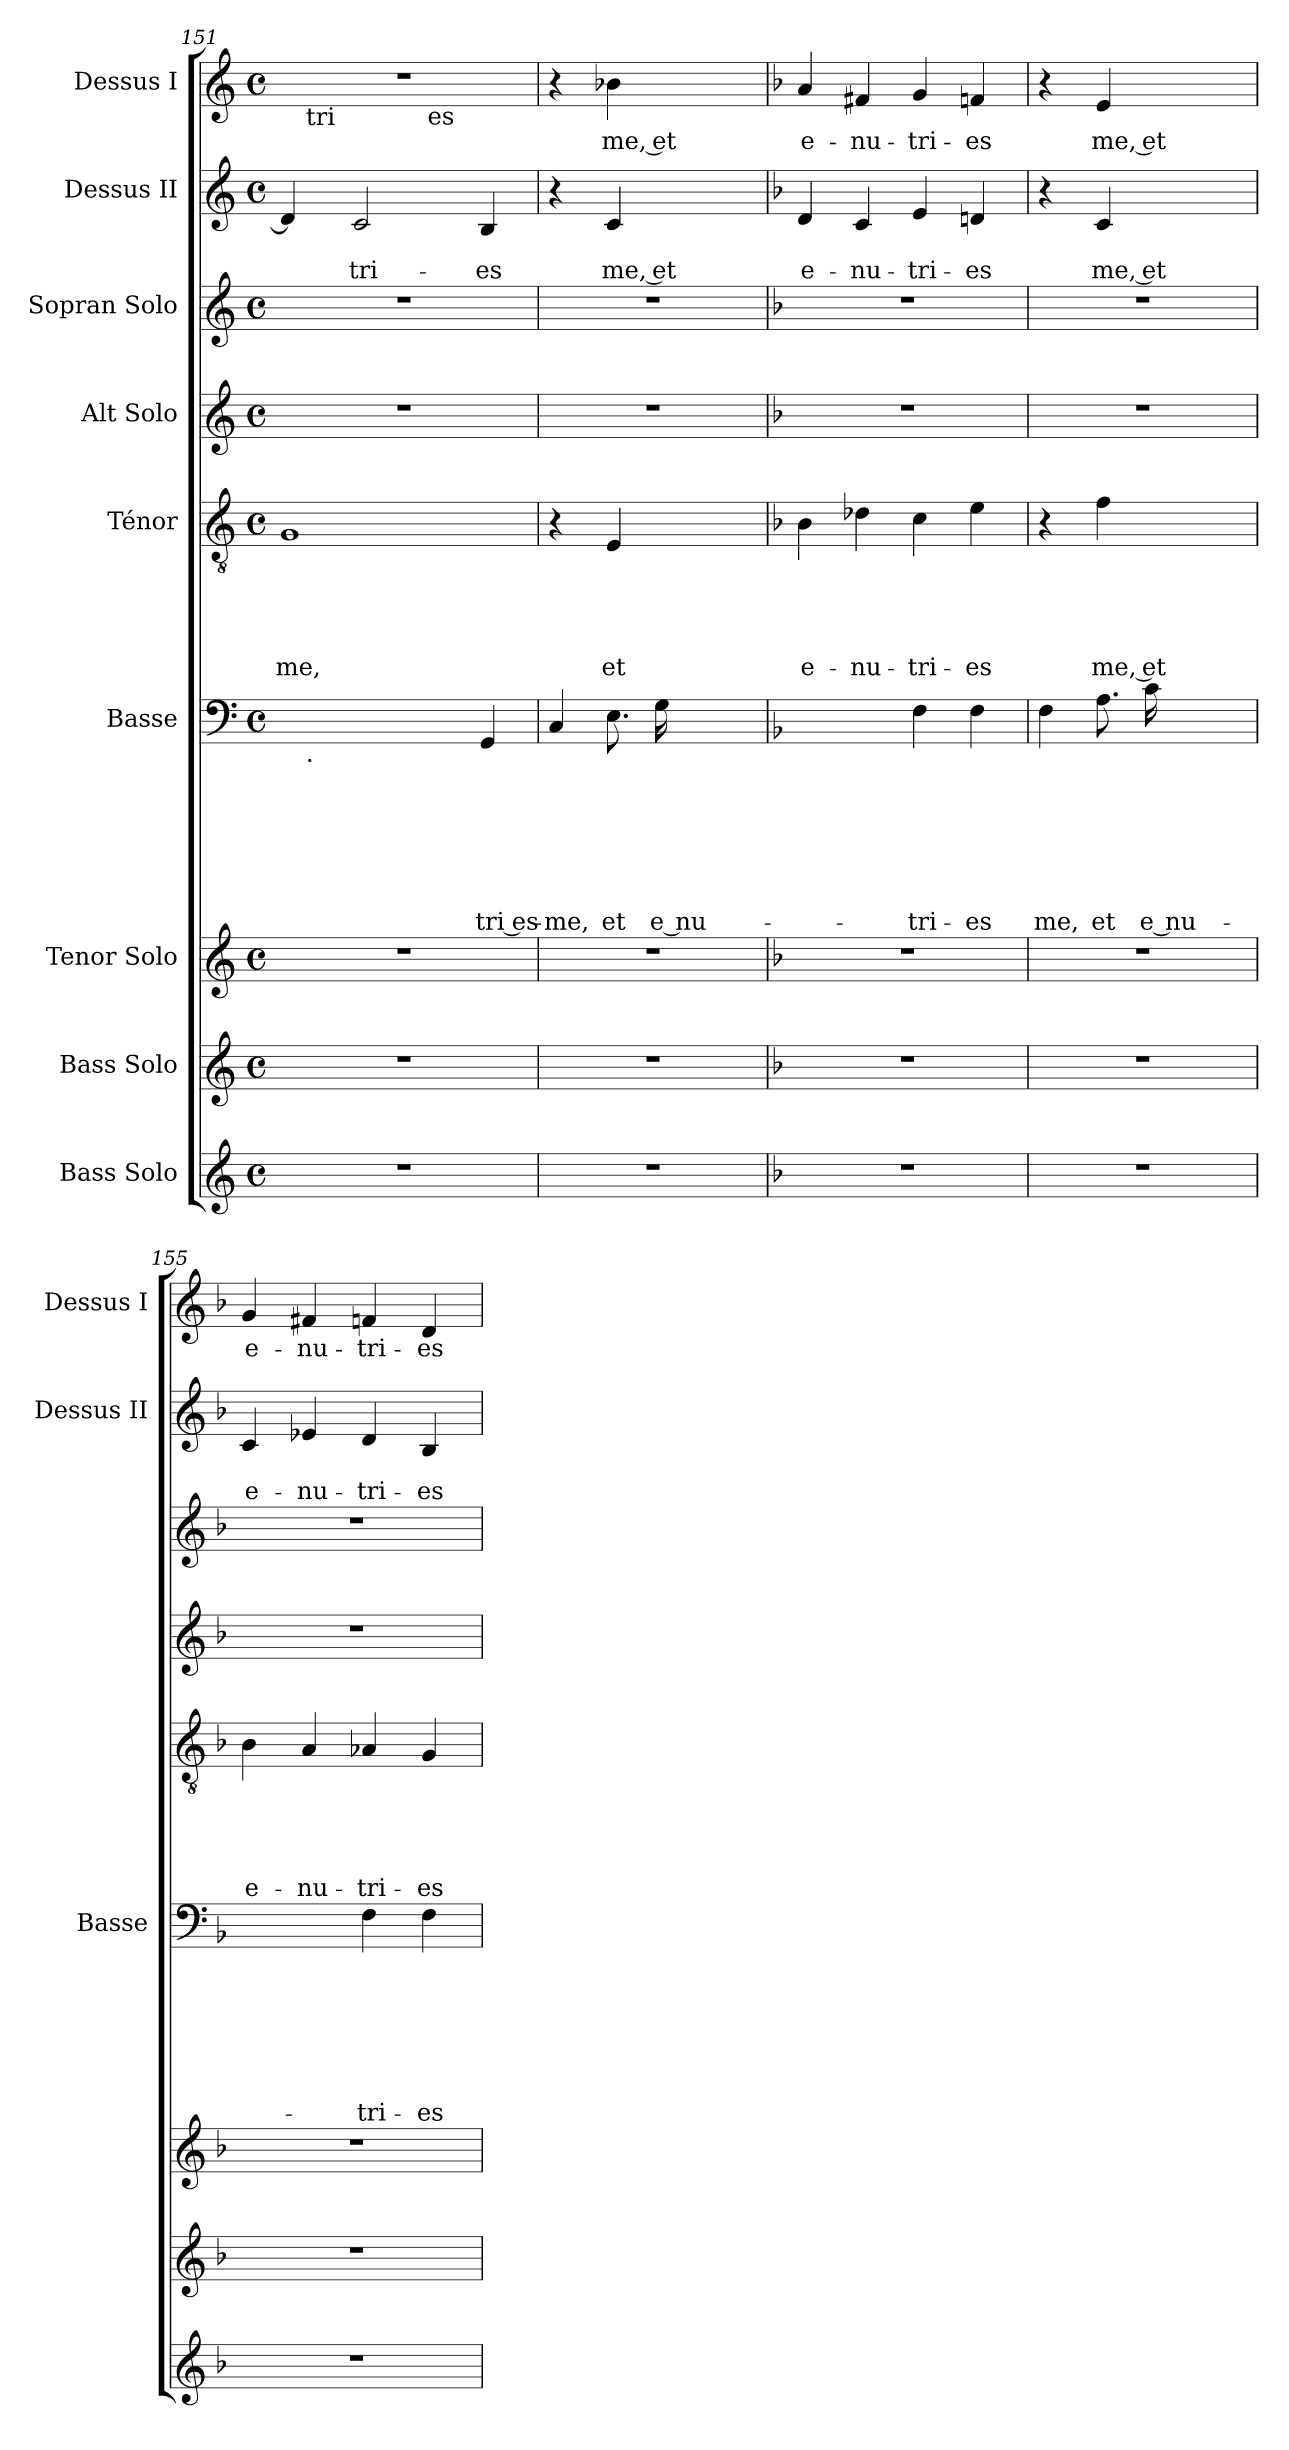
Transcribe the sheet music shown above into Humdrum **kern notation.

**kern	**kern	**kern	**kern	**text	**text	**text	**text	**text	**text	**text	**kern	**text	**text	**text	**text	**text	**kern	**kern	**kern	**text	**text	**kern	**text
*part9	*part8	*part7	*part6	*part6	*part6	*part6	*part6	*part6	*part6	*part6	*part5	*part5	*part5	*part5	*part5	*part5	*part4	*part3	*part2	*part2	*part2	*part1	*part1
*staff9	*staff8	*staff7	*staff6	*staff6	*staff6	*staff6	*staff6	*staff6	*staff6	*staff6	*staff5	*staff5	*staff5	*staff5	*staff5	*staff5	*staff4	*staff3	*staff2	*staff2	*staff2	*staff1	*staff1
*I"Bass Solo	*I"Bass Solo	*I"Tenor Solo	*I"Basse	*	*	*	*	*	*	*	*I"Ténor	*	*	*	*	*	*I"Alt Solo	*I"Sopran Solo	*I"Dessus II	*	*	*I"Dessus I	*
*	*	*	*I'Basse	*	*	*	*	*	*	*	*	*	*	*	*	*	*	*	*I'Dessus II	*	*	*I'Dessus I	*
*clefG2	*clefG2	*clefG2	*clefF4	*	*	*	*	*	*	*	*clefGv2	*	*	*	*	*	*clefG2	*clefG2	*clefG2	*	*	*clefG2	*
*ITrd7c12	*	*	*	*	*	*	*	*	*	*	*	*	*	*	*	*	*	*	*	*	*	*	*
*k[]	*k[]	*k[]	*k[]	*	*	*	*	*	*	*	*k[]	*	*	*	*	*	*k[]	*k[]	*k[]	*	*	*k[]	*
*C:	*C:	*C:	*C:	*	*	*	*	*	*	*	*C:	*	*	*	*	*	*C:	*C:	*C:	*	*	*C:	*
*M4/4	*M4/4	*M4/4	*M4/4	*	*	*	*	*	*	*	*M4/4	*	*	*	*	*	*M4/4	*M4/4	*M4/4	*	*	*M4/4	*
*met(c)	*met(c)	*met(c)	*met(c)	*	*	*	*	*	*	*	*met(c)	*	*	*	*	*	*met(c)	*met(c)	*met(c)	*	*	*met(c)	*
=151	=151	=151	=151	=151	=151	=151	=151	=151	=151	=151	=151	=151	=151	=151	=151	=151	=151	=151	=151	=151	=151	=151	=151
!	!	!	!	!	!	!	!	!	!	!	!	!	!	!	!	!LO:LY:b	!	!	!	!	!	!	!
*	*	*	*^	*	*	*	*	*	*	*	*	*	*	*	*	*	*	*	*	*	*	*^	*
*	*	*	*	*	*	*	*	*	*	*	*	*	*	*	*	*	*	*	*	*	*	*	*	*^	*
1r	1r	1r	2.ryy	16ryy	.	.	.	.	.	.	.	1G	.	.	.	.	me,	1r	1r	4d/]	.	.	1r	16ryy	2ryy	.
!	!	!	!	!	!	!	!	!	!	!	!	!	!	!	!	!	!	!	!	!	!	!	!	!LO:TX:b:t=tri	!	!
!	!	!	!	!LO:TX:b:t=.	!	!	!	!	!	!	!	!	!	!	!	!	!	!	!	!	!	!	!	!	!	!
.	.	.	.	2...ryy	.	.	.	.	.	.	.	.	.	.	.	.	.	.	.	.	.	.	.	2...ryy	.	.
!	!	!	!	!	!	!	!	!	!	!	!	!	!	!	!	!	!	!	!	!	!	!LO:LY:b	!	!	!	!
.	.	.	.	.	.	.	.	.	.	.	.	.	.	.	.	.	.	.	.	2c/	.	-tri-	.	.	.	.
.	.	.	.	.	.	.	.	.	.	.	.	.	.	.	.	.	.	.	.	.	.	.	.	.	32ryy	.
!	!	!	!	!	!	!	!	!	!	!	!	!	!	!	!	!	!	!	!	!	!	!	!	!	!LO:TX:b:t=es	!
.	.	.	.	.	.	.	.	.	.	.	.	.	.	.	.	.	.	.	.	.	.	.	.	.	4...ryy	.
!	!	!	!	!	!	!	!	!	!	!	!LO:LY:b:rj	!	!	!	!	!	!	!	!	!	!	!LO:LY:b	!	!	!	!
.	.	.	4GG/	.	.	.	.	.	.	.	-tri es-	.	.	.	.	.	.	.	.	4B/	.	-es	.	.	.	.
!!LO:LB:g=z
=152	=152	=152	=152	=152	=152	=152	=152	=152	=152	=152	=152	=152	=152	=152	=152	=152	=152	=152	=152	=152	=152	=152	=152	=152	=152	=152
!	!	!	!LO:TX:b:t=.	!	!	!	!	!	!	!	!	!	!	!	!	!	!	!	!	!	!	!	!	!	!	!
!	!	!	!	!	!	!	!	!	!	!	!LO:LY:b	!	!	!	!	!	!	!	!	!	!	!	!	!	!	!
*	*	*	*v	*v	*	*	*	*	*	*	*	*	*	*	*	*	*	*	*	*	*	*	*v	*v	*v	*
1r	1r	1r	4C/	.	.	.	.	.	.	-me,	4r	.	.	.	.	.	1r	1r	4r	.	.	4r	.
!	!	!	!	!	!	!	!	!	!	!LO:LY:b	!	!	!	!	!	!LO:LY:b	!	!	!	!	!LO:LY:b:rj	!	!LO:LY:b:rj
.	.	.	8.E\	.	.	.	.	.	.	et	4E/	.	.	.	.	et	.	.	4c/	.	me, et	4b-X\	-me, et
!	!	!	!	!	!	!	!	!	!	!LO:LY:b	!	!	!	!	!	!	!	!	!	!	!	!	!
.	.	.	16G\	.	.	.	.	.	.	e nu-	.	.	.	.	.	.	.	.	.	.	.	.	.
.	.	.	2ryy	.	.	.	.	.	.	.	2ryy	.	.	.	.	.	.	.	2ryy	.	.	2ryy	.
=153	=153	=153	=153	=153	=153	=153	=153	=153	=153	=153	=153	=153	=153	=153	=153	=153	=153	=153	=153	=153	=153	=153	=153
*k[b-]	*k[b-]	*k[b-]	*k[b-]	*	*	*	*	*	*	*	*k[b-]	*	*	*	*	*	*k[b-]	*k[b-]	*k[b-]	*	*	*k[b-]	*
*F:	*F:	*F:	*F:	*	*	*	*	*	*	*	*F:	*	*	*	*	*	*F:	*F:	*F:	*	*	*F:	*
!	!	!	!	!	!	!	!	!	!	!	!	!	!	!	!	!LO:LY:b	!	!	!	!	!LO:LY:b	!	!LO:LY:b
1r	1r	1r	2ryy	.	.	.	.	.	.	.	4B-\	.	.	.	.	e-	1r	1r	4d/	.	e-	4a/	e-
!	!	!	!	!	!	!	!	!	!	!	!	!	!	!	!	!LO:LY:b	!	!	!	!	!LO:LY:b	!	!LO:LY:b
.	.	.	.	.	.	.	.	.	.	.	4d-X\	.	.	.	.	-nu-	.	.	4c/	.	-nu-	4f#X/	-nu-
!	!	!	!	!	!	!	!	!	!	!LO:LY:b	!	!	!	!	!	!LO:LY:b	!	!	!	!	!LO:LY:b	!	!LO:LY:b
.	.	.	4F\	.	.	.	.	.	.	-tri-	4c\	.	.	.	.	-tri-	.	.	4e/	.	-tri-	4g/	-tri-
!	!	!	!	!	!	!	!	!	!	!LO:LY:b	!	!	!	!	!	!LO:LY:b	!	!	!	!	!LO:LY:b	!	!LO:LY:b
.	.	.	4F\	.	.	.	.	.	.	-es	4e\	.	.	.	.	-es	.	.	4dn/	.	-es	4fn/	-es
=154	=154	=154	=154	=154	=154	=154	=154	=154	=154	=154	=154	=154	=154	=154	=154	=154	=154	=154	=154	=154	=154	=154	=154
!	!	!	!	!	!	!	!	!	!	!LO:LY:b	!	!	!	!	!	!	!	!	!	!	!	!	!
1r	1r	1r	4F\	.	.	.	.	.	.	me,	4r	.	.	.	.	.	1r	1r	4r	.	.	4r	.
!	!	!	!	!	!	!	!	!	!	!LO:LY:b	!	!	!	!	!	!LO:LY:b:rj	!	!	!	!	!LO:LY:b:rj	!	!LO:LY:b:rj
.	.	.	8.A\	.	.	.	.	.	.	et	4f\	.	.	.	.	me, et	.	.	4c/	.	me, et	4e/	me, et
!	!	!	!	!	!	!	!	!	!	!LO:LY:b	!	!	!	!	!	!	!	!	!	!	!	!	!
.	.	.	16c\	.	.	.	.	.	.	e nu-	.	.	.	.	.	.	.	.	.	.	.	.	.
.	.	.	2ryy	.	.	.	.	.	.	.	2ryy	.	.	.	.	.	.	.	2ryy	.	.	2ryy	.
=155	=155	=155	=155	=155	=155	=155	=155	=155	=155	=155	=155	=155	=155	=155	=155	=155	=155	=155	=155	=155	=155	=155	=155
!	!	!	!	!	!	!	!	!	!	!	!	!	!	!	!	!LO:LY:b	!	!	!	!	!LO:LY:b	!	!LO:LY:b
1r	1r	1r	2ryy	.	.	.	.	.	.	.	4B-\	.	.	.	.	e-	1r	1r	4c/	.	e-	4g/	e-
!	!	!	!	!	!	!	!	!	!	!	!	!	!	!	!	!LO:LY:b	!	!	!	!	!LO:LY:b	!	!LO:LY:b
.	.	.	.	.	.	.	.	.	.	.	4A/	.	.	.	.	-nu-	.	.	4e-X/	.	-nu-	4f#X/	-nu-
!	!	!	!	!	!	!	!	!	!	!LO:LY:b	!	!	!	!	!	!LO:LY:b	!	!	!	!	!LO:LY:b	!	!LO:LY:b
.	.	.	4F\	.	.	.	.	.	.	-tri-	4A-X/	.	.	.	.	-tri-	.	.	4d/	.	-tri-	4fn/	-tri-
!	!	!	!	!	!	!	!	!	!	!LO:LY:b	!	!	!	!	!	!LO:LY:b	!	!	!	!	!LO:LY:b	!	!LO:LY:b
.	.	.	4F\	.	.	.	.	.	.	-es	4G/	.	.	.	.	-es	.	.	4B-/	.	-es	4d/	-es
=	=	=	=	=	=	=	=	=	=	=	=	=	=	=	=	=	=	=	=	=	=	=	=
*-	*-	*-	*-	*-	*-	*-	*-	*-	*-	*-	*-	*-	*-	*-	*-	*-	*-	*-	*-	*-	*-	*-	*-
